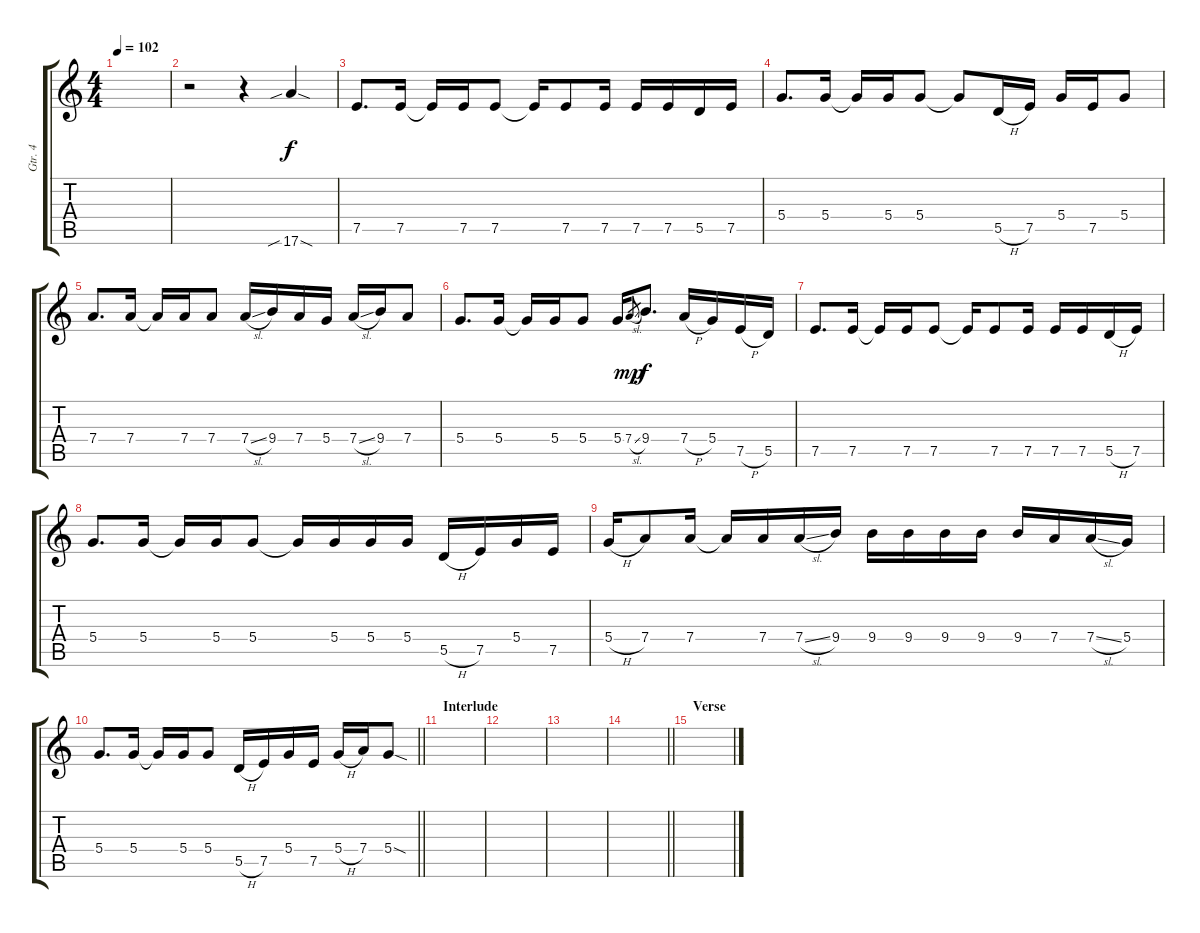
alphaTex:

\track ("Gtr. 4" "Gtr. 4") {instrument overdrivenguitar}
\staff {score tabs}
\tuning (E4 B3 G3 D3 A2 E2) {hide}
\ts (4 4)
\tempo 102
\clef g2
\ks c
|
r.2 r.4 17.6{sib sod}.4 |
7.5.8{d} 7.5.16 7.5{t}.16 7.5.16 7.5.8 7.5{t}.16 7.5.8 7.5.16 7.5.16 7.5.16 5.5.16 7.5.16 |
5.4.8{d} 5.4.16 5.4{t}.16 5.4.16 5.4.8 5.4{t}.8 5.5{h}.16 7.5.16 5.4.16 7.5.16 5.4.8 |
7.4.8{d} 7.4.16 7.4{t}.16 7.4.16 7.4.8 7.4{sl}.16 9.4.16 7.4.16 5.4.16 7.4{sl}.16 9.4.16 7.4.8 |
5.4.8{d} 5.4.16 5.4{t}.16 5.4.16 5.4.8 5.4.16 7.4{sl}.8{gr dy mp} 9.4.8{d dy f} 7.4{h}.16 5.4.16 7.5{h}.16 5.5.16 |
7.5.8{d} 7.5.16 7.5{t}.16 7.5.16 7.5.8 7.5{t}.16 7.5.8 7.5.16 7.5.16 7.5.16 5.5{h}.16 7.5.16 |
5.4.8{d} 5.4.16 5.4{t}.16 5.4.16 5.4.8 5.4{t}.16 5.4.16 5.4.16 5.4.16 5.5{h}.16 7.5.16 5.4.16 7.5.16 |
5.4{h}.16 7.4.8 7.4.16 7.4{t}.16 7.4.16 7.4{sl}.16 9.4.16 9.4.16 9.4.16 9.4.16 9.4.16 9.4.16 7.4.16 7.4{sl}.16 5.4.16 |
\barLineRight lightlight
5.4.8{d} 5.4.16 5.4{t}.16 5.4.16 5.4.8 5.5{h}.16 7.5.16 5.4.16 7.5.16 5.4{h}.16 7.4.16 5.4{sod}.8 |
\section ("" "Interlude")
|
|
|
\barLineRight lightlight
|
\section ("" "Verse")
